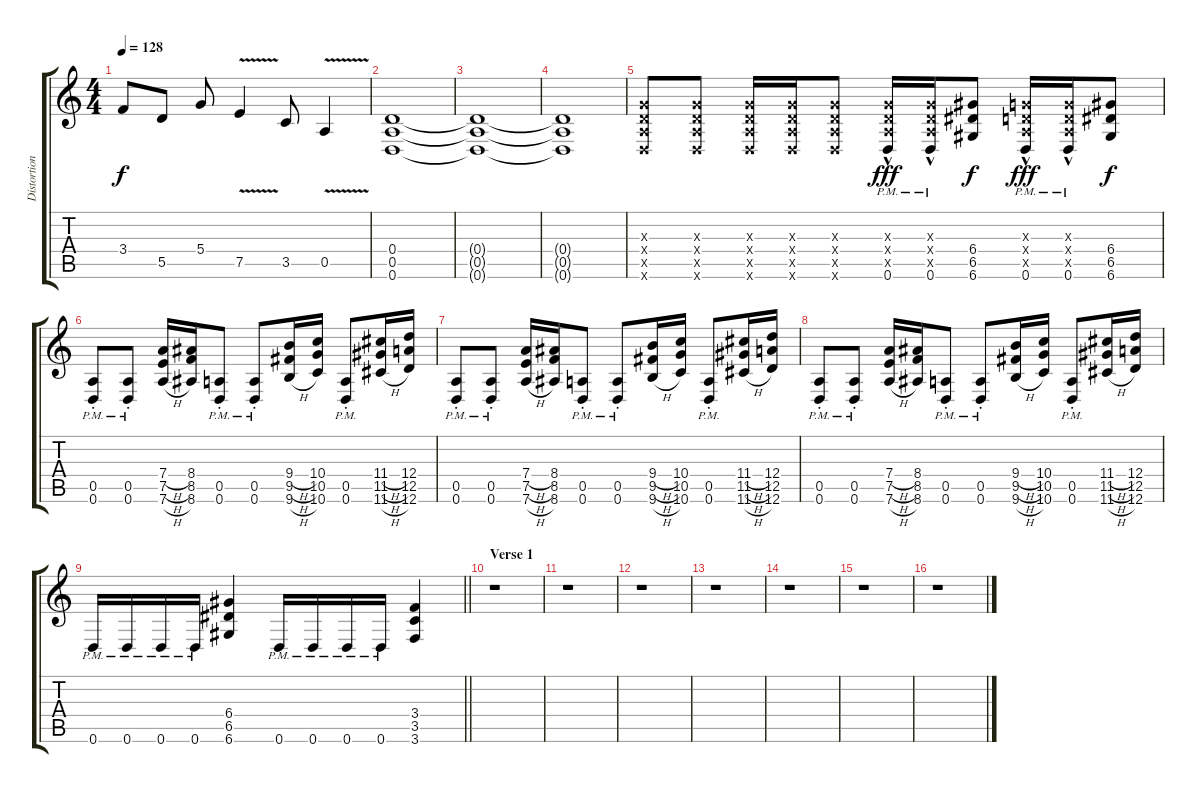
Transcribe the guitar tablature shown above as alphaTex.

\track ("Distortion Guitar 1" "Distortion") {instrument distortionguitar}
\staff {score tabs}
\tuning (E4 B3 G3 D3 A2 D2) {hide}
\ts (4 4)
\tempo 128
\clef g2
\ks c
3.4.8{dy f} 5.5.8 5.4.8 7.5{v}.4 3.5.8 0.5{v}.4 |
(0.4 0.5 0.6).1{volume 6} |
(0.4{t} 0.5{t} 0.6{t}).1 |
(0.4{t} 0.5{t} 0.6{t}).1 |
(0.3{x} 0.4{x} 0.5{x} 0.6{x}).8{volume 15} (0.3{x} 0.4{x} 0.5{x} 0.6{x}).8 (0.3{x} 0.4{x} 0.5{x} 0.6{x}).16 (0.3{x} 0.4{x} 0.5{x} 0.6{x}).16 (0.3{x} 0.4{x} 0.5{x} 0.6{x}).8 (0.3{hac x} 0.4{hac x} 0.5{hac x} 0.6{hac pm}).16{dy fff} (0.3{hac x} 0.4{hac x} 0.5{hac x} 0.6{hac pm}).16 (6.4 6.5 6.6).8{dy f} (0.3{hac x} 0.4{hac x} 0.5{hac x} 0.6{hac pm}).16{dy fff} (0.3{hac x} 0.4{hac x} 0.5{hac x} 0.6{hac pm}).16 (6.4 6.5 6.6).8{dy f} |
(0.5{pm st} 0.6{pm st}).8 (0.5{pm st} 0.6{pm st}).8 (7.4{h} 7.5{h} 7.6{h}).16 (8.4 8.5 8.6).16 (0.5{pm st} 0.6{pm st}).8 (0.5{pm st} 0.6{pm st}).8 (9.4{h} 9.5{h} 9.6{h}).16 (10.4 10.5 10.6).16 (0.5{pm st} 0.6{pm st}).8 (11.4{h} 11.5{h} 11.6{h}).16 (12.4 12.5 12.6).16 |
(0.5{pm st} 0.6{pm st}).8 (0.5{pm st} 0.6{pm st}).8 (7.4{h} 7.5{h} 7.6{h}).16 (8.4 8.5 8.6).16 (0.5{pm st} 0.6{pm st}).8 (0.5{pm st} 0.6{pm st}).8 (9.4{h} 9.5{h} 9.6{h}).16 (10.4 10.5 10.6).16 (0.5{pm st} 0.6{pm st}).8 (11.4{h} 11.5{h} 11.6{h}).16 (12.4 12.5 12.6).16 |
(0.5{pm st} 0.6{pm st}).8 (0.5{pm st} 0.6{pm st}).8 (7.4{h} 7.5{h} 7.6{h}).16 (8.4 8.5 8.6).16 (0.5{pm st} 0.6{pm st}).8 (0.5{pm st} 0.6{pm st}).8 (9.4{h} 9.5{h} 9.6{h}).16 (10.4 10.5 10.6).16 (0.5{pm st} 0.6{pm st}).8 (11.4{h} 11.5{h} 11.6{h}).16 (12.4 12.5 12.6).16 |
\barLineRight lightlight
0.6{pm}.16 0.6{pm}.16 0.6{pm}.16 0.6{pm}.16 (6.4 6.5 6.6).4 0.6{pm}.16 0.6{pm}.16 0.6{pm}.16 0.6{pm}.16 (3.4 3.5 3.6).4 |
\section ("" "Verse 1")
r.1 |
r.1 |
r.1 |
r.1 |
r.1 |
r.1 |
r.1
